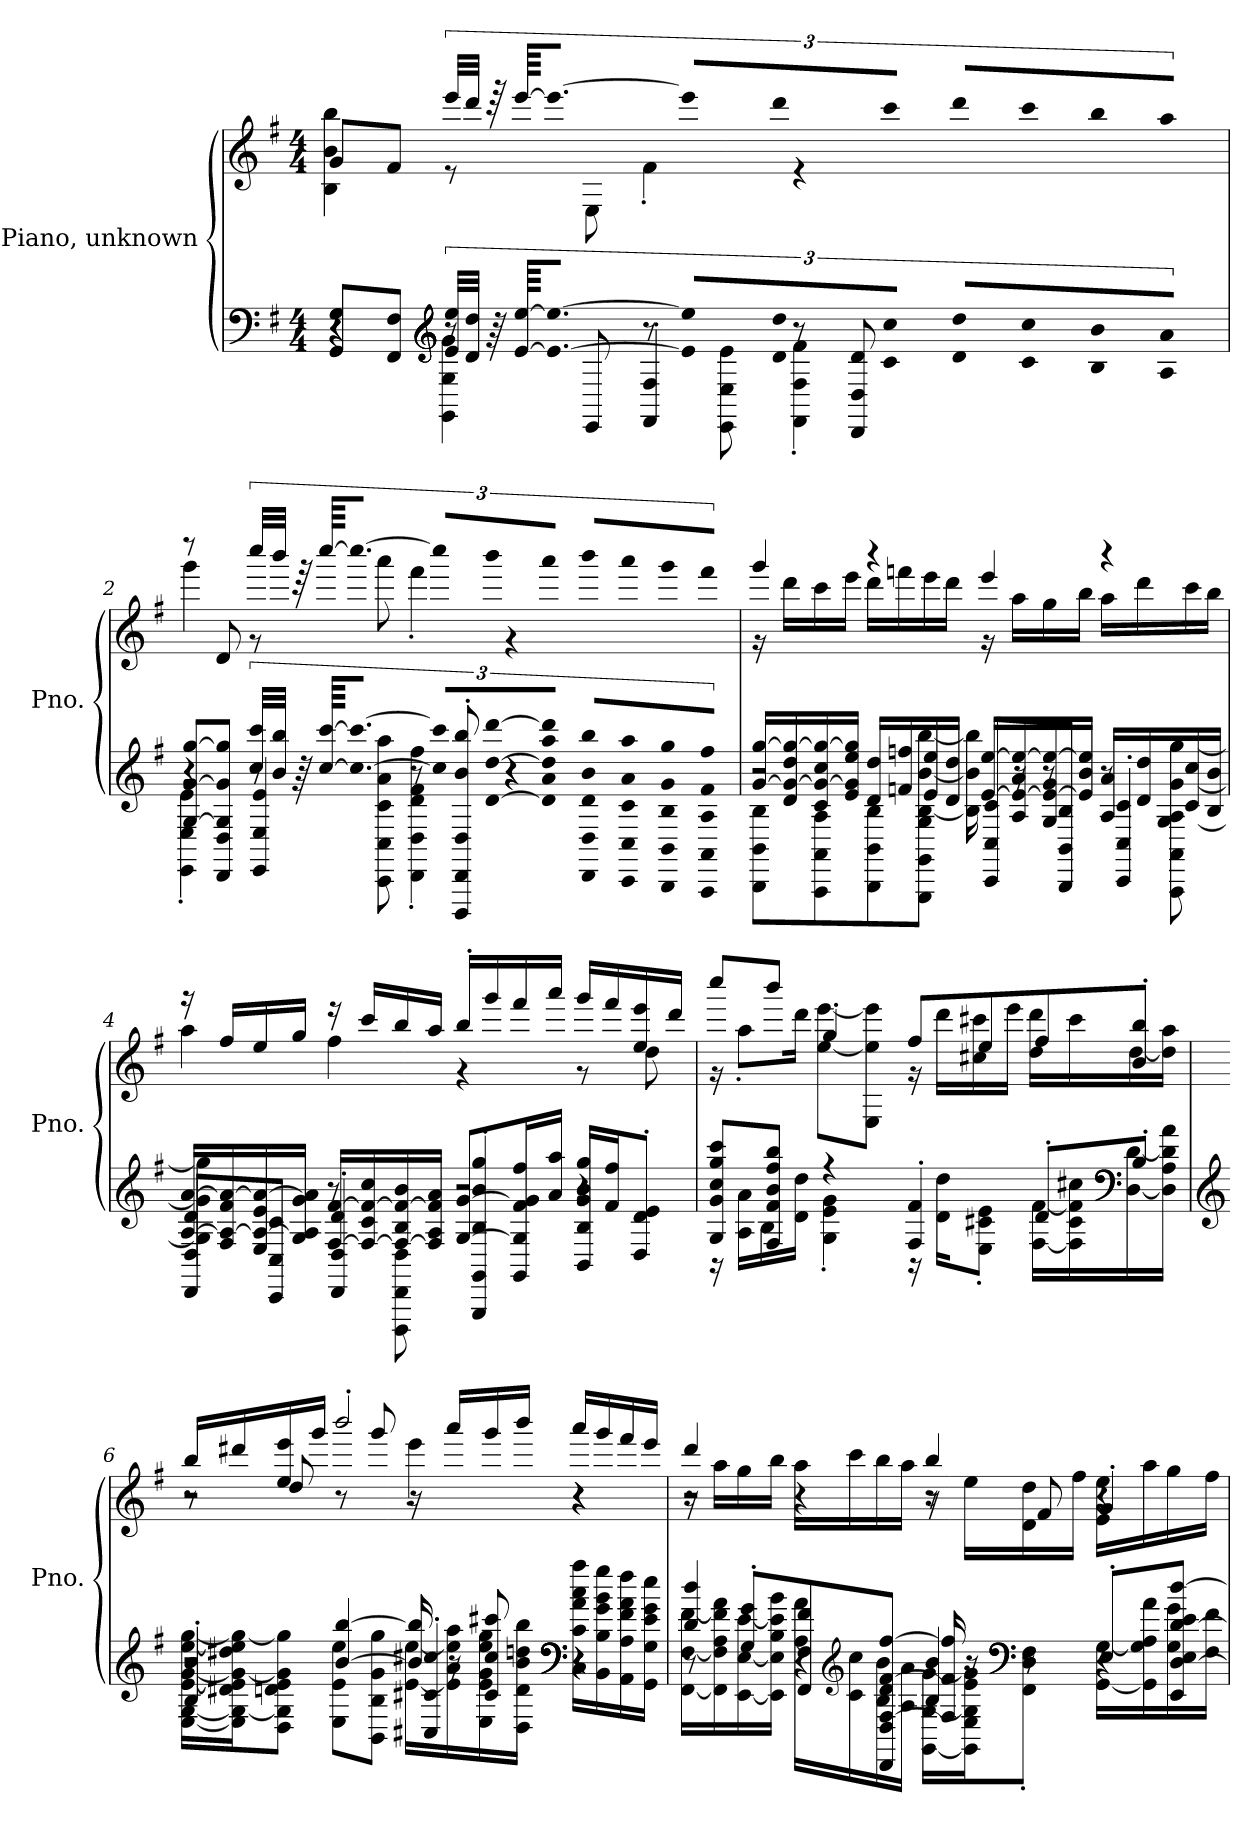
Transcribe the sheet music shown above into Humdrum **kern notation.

**kern	**kern
*part1	*part1
*staff2	*staff1
*I"Piano, unknown	*
*I'Pno.	*
*clefF4	*clefG2
*k[f#]	*k[f#]
*M4/4	*M4/4
*MM120	*MM120
=1	=1
*^	*^
*	*^	*	*
8GG/ 8G/L	4r	4r	8g/L	4B\ 4b\ 4bb\
8FF#/ 8F#/J	.	.	8f#/J	.
*clefG2	*	*	*	*
48e/ 48ee/LLL	4GG\ 4G\ 4g\	8r	48eee/LLL	8r
48d/ 48dd/JJJ	.	.	48ddd/JJJ	.
96r	.	.	96r	.
[96e/ [96ee/KKKL	.	.	[96eee/KKKL	.
8.e/_ 8.ee/_J	.	.	8.eee/J_	.
.	.	8EE/	.	8E\
8e/] 8ee/]L	8r	4FF#/' 4F#/'	8eee/L]	4f#'\
16d/ 16dd/L	8EE\ 8E\ 8e\	.	16ddd/L	.
16c/ 16cc/JJ	.	.	16ccc/JJ	.
16d/ 16dd/LL	4FF#\' 4F#\' 4f#\'	8r	16ddd/LL	4r
16c/ 16cc/	.	.	16ccc/	.
16B/ 16b/	.	8DD/ 8D/ 8d/	16bb/	.
16A/ 16a/JJ	.	.	16aa/JJ	.
!!LO:LB:g=z	!!
=2	=2	=2	=2	=2
[8G/ [8g/ [8gg/L	4EE\' 4E\' 4e\'	4r	8r	4ggg\
8DD/ 8D/ 8G/] 8g/] 8gg/]J	.	.	8d/	.
48cc/ 48ccc/LLL	8r	4EE/ 4E/ 4e/	48cccc/LLL	8r
48b/ 48bb/JJJ	.	.	48bbb/JJJ	.
96r	.	.	96r	.
[96cc/ [96ccc/KKKL	.	.	[96cccc/KKKL	.
8.cc/_ 8.ccc/_J	.	.	8.cccc/J_	.
.	8CC\ 8C\ 8c\ 8a\ 8aa\	.	.	8aaa\
8cc/] 8ccc/]L	4DD\' 4D\' 4d\' 4f#\' 4ff#\'	8r	8cccc/L]	4fff#'\
[16d/ [16dd/ [16ddd/L	.	8DDD/' 8DD/' 8D/' 8b/' 8bb/'	16bbb/L	.
16d/] 16a/ 16dd/] 16aa/ 16ddd/]JJ	.	.	16aaa/JJ	.
16DD/ 16D/ 16d/ 16b/ 16bb/LL	4r	4r	16bbb/LL	4r
16CC/ 16C/ 16c/ 16a/ 16aa/	.	.	16aaa/	.
16BBB/ 16BB/ 16B/ 16g/ 16gg/	.	.	16ggg/	.
16AAA/ 16AA/ 16A/ 16f#/ 16ff#/JJ	.	.	16fff#/JJ	.
!!LO:LB:g=z	!!
=3	=3	=3	=3	=3
[16g/ [16gg/LL	8BBB\ 8BB\ 8B\L	2r	4ggg/	16r
16d/ 16g/_ 16dd/ 16gg/_	.	.	.	16ddd\LL
16c/ 16g/_ 16cc/ 16gg/_	8AAA\ 8AA\ 8A\	.	.	16ccc\
16e/ 16g/] 16ee/ 16gg/]JJ	.	.	.	16eee\JJ
16d/ 16dd/LL	8BBB\ 8BB\ 8B\	.	4r	16ddd\LL
16fn/ 16ffn/	.	.	.	16fffn\
16e/ 16ee/	8GGG\ 8GG\ 8G\ [8B\ [8b\ [8bb\J	.	.	16eee\
16d/ 16dd/JJ	.	.	.	16ddd\JJ
[16e/ [16ee/LL	16B\] 16b\] 16bb\]	8CC/ 8C/ 8c/L	4eee/	16r
16A/ 16e/_ 16a/ 16ee/_	16r	.	.	16aa\LL
16G/ 16e/_ 16g/ 16ee/_	8r	8BBB/ 8BB/ 8B/J	.	16gg\
16e/] 16b/ 16ee/]JJ	.	.	.	16bb\JJ
16A/ 16a/LL	8r	4CC/' 4C/' 4c/'	4r	16aa\LL
16d/ 16dd/	.	.	.	16ddd\
16c/ 16cc/	8AAA\ 8AA\ [8G\ 8A\ [8g\ [8gg\	.	.	16ccc\
16B/ 16b/JJ	.	.	.	16bb\JJ
!!LO:LB:g=z	!!
=4	=4	=4	=4	=4
[16A/ [16a/LL	4G\] 4g\] 4gg\]	8DD/ 8D/ 8d/L	16r	4aa\
16F#/ 16A/_ 16f#/ 16a/_	.	.	16ff#/LL	.
16E/ 16A/_ 16e/ 16a/_	.	8CC/ 8C/ 8c/J	16ee/	.
16G/ 16A/] 16g/ 16a/]JJ	.	.	16gg/JJ	.
[16F#/ [16f#/LL	8r	4DD/' 4D/' 4d/'	16r	4ff#\
16F#/_ 16c/ 16f#/_ 16cc/	.	.	16ccc/LL	.
16F#/_ 16B/ 16f#/_ 16b/	8DDD\ 8DD\ 8D\	.	16bb/	.
16F#/] 16A/ 16f#/] 16a/JJ	.	.	16aa/JJ	.
[8G/ [8g/L	2r	4GGG/' 4GG/' 4B/' 4b/' 4gg/'	16bb'/LL	4r
.	.	.	16ggg/	.
16GG/ 16G/] 16f#/ 16g/] 16ff#/L	.	.	16fff#/	.
16a/ 16aa/JJ	.	.	16aaa/JJ	.
16BB/ 16B/ 16g/ 16b/ 16gg/LL	.	4r	16ggg/LL	8r
16f#/ 16ff#/J	.	.	16fff#/	.
8D/' 8d/' 8e/'J	.	.	16ee/ 16eee/	8dd\
.	.	.	16ddd/JJ	.
*	*v	*v	*	*
!!LO:LB:g=z	!!
=5	=5	=5	=5
8G/ 8g/ 8cc/ 8gg/ 8ccc/L	16r	8cccc/L	16r
.	16A\ 16a\LL	.	8aa'\L
8F#/ 8f#/ 8b/ 8ff#/ 8bb/J	16B\	8bbb/J	.
.	16d\ 16dd\JJ	.	16ddd\Jk
4r	4G\' 4e\' 4g\'	4gg'/	[8ee\ [8eee\L
.	.	.	8E\ 8ee\] 8eee\]J
4F#/' 4f#/'	16r	8ff#/L	16r
.	16d\ 16dd\KL	.	16ddd\LL
.	8E\' 8c#X\' 8e\'J	8ee/	16cc#X\ 16ccc#X\
.	.	.	16eee\JJ
8d'/L	[16F#\ [16f#\LL	8ff#/	16dd\ 16ddd\LL
.	16F#\] 16c#\ 16f#\] 16cc#X\	.	16ccc#\
*clefF4	*	*	*
8B'/J	[16D\ [16d\	8b/' 8bb/'J	[16dd\
.	16D\] 16A\ 16d\] 16a\JJ	.	16dd\] 16aa\JJ
*v	*v	*	*
*	*v	*v
!!LO:LB:g=z
=6	=6
*clefG2	*
*^	*^
*	*^	*	*^
4B/' 4b/'	[16E\ [16G\ [16e\ [16g\ [16ee\ [16gg\LL	2r	16bb/LL	2r	8r
.	16E\] 16G\_ 16d#X\ 16e\] 16g\_ 16dd#X\ 16ee\] 16gg\_J	.	16ddd#X/	.	.
.	8D\ 8G\] 8dn\ 8e\ 8g\] 8gg\]J	.	16ee/ 16eee/	.	8dd/
.	.	.	16ggg/JJ	.	.
[4b/ [4bb/	8E\ 8e\ 8ee\L	.	8r	.	2bbb'/
.	8BB\ 8B\ 8g\ 8gg\J	.	8ggg/	.	.
16b/] 16bb/]	[16e\ [16ee\LL	4C#X/' 4c#X/' 4cc#X/'	16r	4eee'\	.
16r	16e\] 16a\ 16ee\] 16aa\	.	16aaa/LL	.	.
8c#/ 8cc#/ 8ccc#X/	16E\ 16e\ 16g\ 16ee\ 16gg\	.	16ggg/	.	.
.	16D\ 16d\ 16b\ 16ddn\ 16bb\JJ	.	16bbb/JJ	.	.
*clefF4	*	*	*	*	*
4r	16C#\ 16c#\ 16a\ 16cc#\ 16aa\LL	4r	16aaa/LL	4r	4r
.	16BB\ 16B\ 16g\ 16b\ 16gg\	.	16ggg/	.	.
.	16AA\ 16A\ 16f#\ 16a\ 16ff#\	.	16fff#/	.	.
.	16GG\ 16G\ 16e\ 16g\ 16ee\JJ	.	16eee/JJ	.	.
!!LO:PB:g=z	!!	!!
=7	=7	=7	=7	=7	=7
4d/ 4dd/	[16FF#\ [16F#\ [16f#\LL	8r	4ddd/	16r	2r
.	16FF#\] 16F#\] 16A\ 16f#\] 16a\	.	.	16aa\LL	.
.	[16EE\ [16E\ [16e\	8G/' 8g/'L	.	16gg\	.
.	16EE\] 16E\] 16B\ 16e\] 16b\JJ	.	.	16bb\JJ	.
4r	16A\ 16a\LL	8FF#/ 8F#/ 8f#/	4r	16aa\LL	.
*clefG2	*	*	*	*	*
.	16c\ 16cc\	.	.	16ccc\	.
.	16B\ 16b\	8DD/ 8D/ [8F#/ 8d/ [8f#/ [8ff#/J	.	16bb\	.
.	16A\ 16a\JJ	.	.	16aa\JJ	.
4B/ 4b/	[16GG\ [16G\ [16g\LL	16F#/] 16f#/] 16ff#/]	4bb/	16r	8r
.	16GG\] 16E\ 16G\] 16e\ 16g\]J	16r	.	16ee\LL	.
*clefF4	*	*	*	*	*
.	8FF#\' 8D\' 8F#\'J	8r	.	16d\ 16dd\	8f#/
.	.	.	.	16ff#\JJ	.
4r	[16GG\ [16G\LL	8E'/L	4r	16e\ 16ee\LL	4g'/
.	16GG\] 16G\] 16A\ 16a\	.	.	16aa\	.
.	16G\ 16g\	8EE/ [8D/ 8E/ [8d/ 8e/ [8dd/J	.	16gg\	.
.	16F#\ 16f#\JJ	.	.	16ff#\JJ	.
*v	*v	*v	*	*	*
*	*v	*v	*v
=	=
*-	*-
